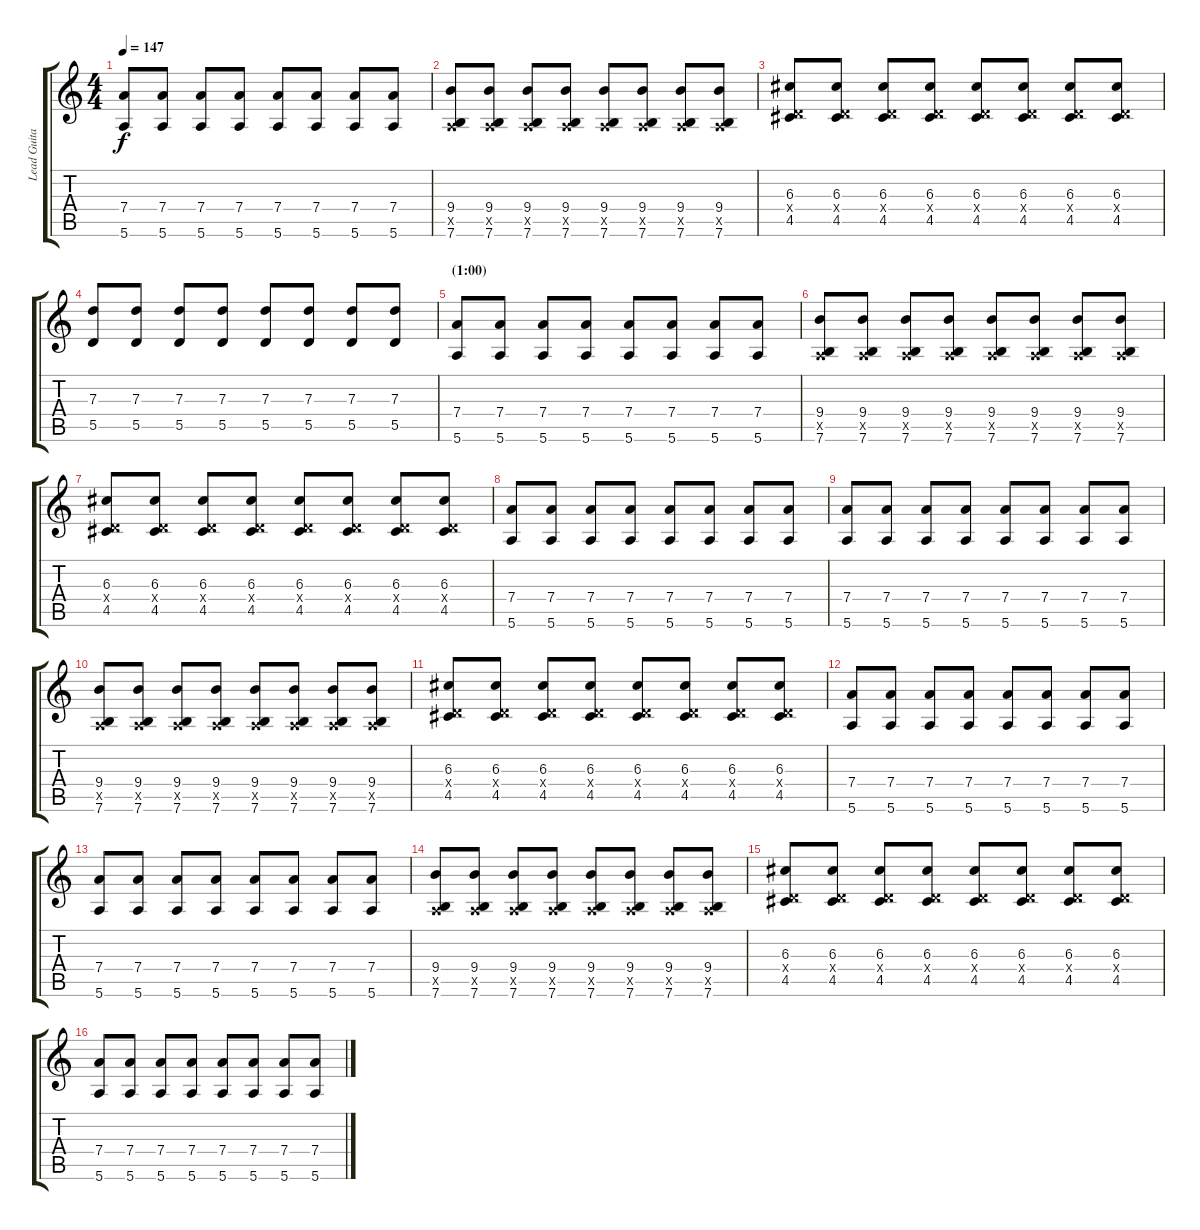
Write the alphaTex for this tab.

\track ("Lead Guitar" "Lead Guita") {instrument overdrivenguitar}
\staff {score tabs}
\tuning (E4 B3 G3 D3 A2 E2) {hide}
\ts (4 4)
\tempo 147
\clef g2
\ks c
(7.4 5.6).8{dy f volume 12} (7.4 5.6).8 (7.4 5.6).8 (7.4 5.6).8 (7.4 5.6).8 (7.4 5.6).8 (7.4 5.6).8 (7.4 5.6).8 |
(9.4 0.5{x} 7.6).8 (9.4 0.5{x} 7.6).8 (9.4 0.5{x} 7.6).8 (9.4 0.5{x} 7.6).8 (9.4 0.5{x} 7.6).8 (9.4 0.5{x} 7.6).8 (9.4 0.5{x} 7.6).8 (9.4 0.5{x} 7.6).8 |
(6.3 0.4{x} 4.5).8 (6.3 0.4{x} 4.5).8 (6.3 0.4{x} 4.5).8 (6.3 0.4{x} 4.5).8 (6.3 0.4{x} 4.5).8 (6.3 0.4{x} 4.5).8 (6.3 0.4{x} 4.5).8 (6.3 0.4{x} 4.5).8 |
(7.3 5.5).8 (7.3 5.5).8 (7.3 5.5).8 (7.3 5.5).8 (7.3 5.5).8 (7.3 5.5).8 (7.3 5.5).8 (7.3 5.5).8 |
\section ("" "(1:00)")
(7.4 5.6).8{volume 12} (7.4 5.6).8 (7.4 5.6).8 (7.4 5.6).8 (7.4 5.6).8 (7.4 5.6).8 (7.4 5.6).8 (7.4 5.6).8 |
(9.4 0.5{x} 7.6).8 (9.4 0.5{x} 7.6).8 (9.4 0.5{x} 7.6).8 (9.4 0.5{x} 7.6).8 (9.4 0.5{x} 7.6).8 (9.4 0.5{x} 7.6).8 (9.4 0.5{x} 7.6).8 (9.4 0.5{x} 7.6).8 |
(6.3 0.4{x} 4.5).8 (6.3 0.4{x} 4.5).8 (6.3 0.4{x} 4.5).8 (6.3 0.4{x} 4.5).8 (6.3 0.4{x} 4.5).8 (6.3 0.4{x} 4.5).8 (6.3 0.4{x} 4.5).8 (6.3 0.4{x} 4.5).8 |
(7.4 5.6).8 (7.4 5.6).8 (7.4 5.6).8 (7.4 5.6).8 (7.4 5.6).8 (7.4 5.6).8 (7.4 5.6).8 (7.4 5.6).8 |
(7.4 5.6).8{volume 12} (7.4 5.6).8 (7.4 5.6).8 (7.4 5.6).8 (7.4 5.6).8 (7.4 5.6).8 (7.4 5.6).8 (7.4 5.6).8 |
(9.4 0.5{x} 7.6).8 (9.4 0.5{x} 7.6).8 (9.4 0.5{x} 7.6).8 (9.4 0.5{x} 7.6).8 (9.4 0.5{x} 7.6).8 (9.4 0.5{x} 7.6).8 (9.4 0.5{x} 7.6).8 (9.4 0.5{x} 7.6).8 |
(6.3 0.4{x} 4.5).8 (6.3 0.4{x} 4.5).8 (6.3 0.4{x} 4.5).8 (6.3 0.4{x} 4.5).8 (6.3 0.4{x} 4.5).8 (6.3 0.4{x} 4.5).8 (6.3 0.4{x} 4.5).8 (6.3 0.4{x} 4.5).8 |
(7.4 5.6).8 (7.4 5.6).8 (7.4 5.6).8 (7.4 5.6).8 (7.4 5.6).8 (7.4 5.6).8 (7.4 5.6).8 (7.4 5.6).8 |
(7.4 5.6).8{volume 12} (7.4 5.6).8 (7.4 5.6).8 (7.4 5.6).8 (7.4 5.6).8 (7.4 5.6).8 (7.4 5.6).8 (7.4 5.6).8 |
(9.4 0.5{x} 7.6).8 (9.4 0.5{x} 7.6).8 (9.4 0.5{x} 7.6).8 (9.4 0.5{x} 7.6).8 (9.4 0.5{x} 7.6).8 (9.4 0.5{x} 7.6).8 (9.4 0.5{x} 7.6).8 (9.4 0.5{x} 7.6).8 |
(6.3 0.4{x} 4.5).8 (6.3 0.4{x} 4.5).8 (6.3 0.4{x} 4.5).8 (6.3 0.4{x} 4.5).8 (6.3 0.4{x} 4.5).8 (6.3 0.4{x} 4.5).8 (6.3 0.4{x} 4.5).8 (6.3 0.4{x} 4.5).8 |
(7.4 5.6).8 (7.4 5.6).8 (7.4 5.6).8 (7.4 5.6).8 (7.4 5.6).8 (7.4 5.6).8 (7.4 5.6).8 (7.4 5.6).8
